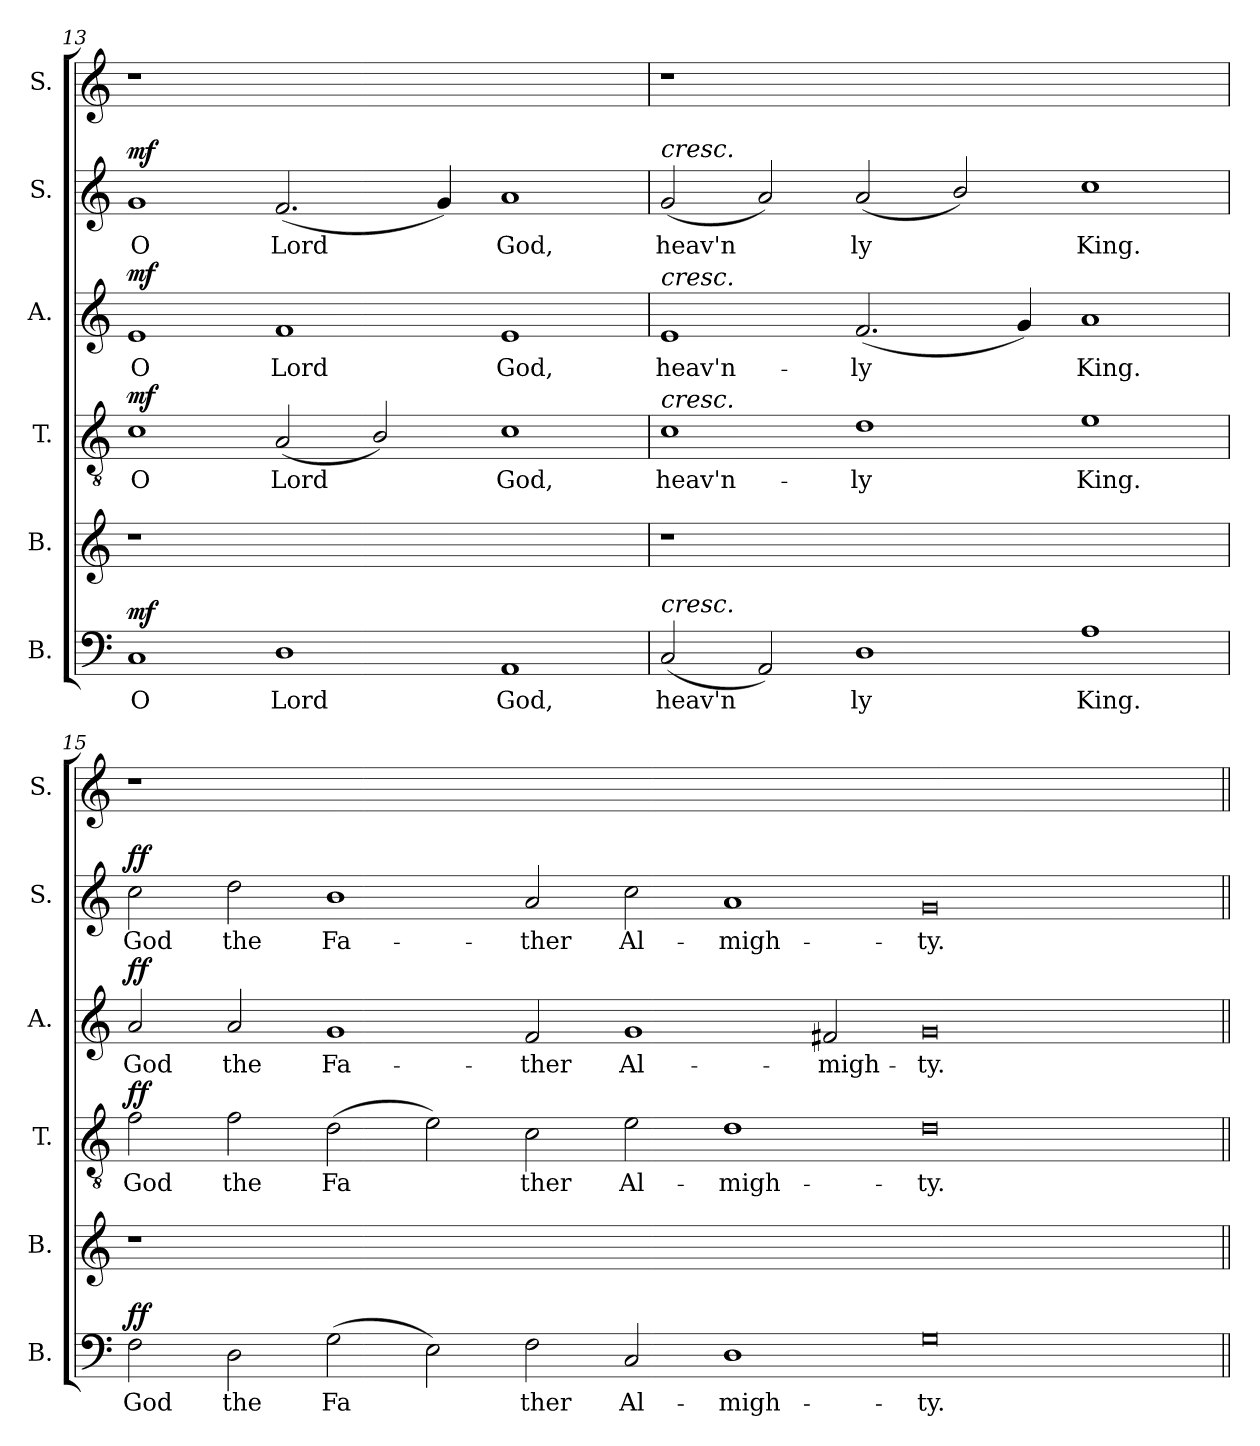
**kern	**text	**dynam	**kern	**kern	**text	**dynam	**kern	**text	**dynam	**kern	**text	**dynam	**kern
*part6	*part6	*part6	*part5	*part4	*part4	*part4	*part3	*part3	*part3	*part2	*part2	*part2	*part1
*staff6	*staff6	*staff6	*staff5	*staff4	*staff4	*staff4	*staff3	*staff3	*staff3	*staff2	*staff2	*staff2	*staff1
*I"B.	*	*	*I"B.	*I"T.	*	*	*I"A.	*	*	*I"S.	*	*	*I"S.
*I'B.	*	*	*I'B.	*I'T.	*	*	*I'A.	*	*	*I'S.	*	*	*I'S.
!!LO:PB:g=z
*clefF4	*	*	*clefG2	*clefGv2	*	*	*clefG2	*	*	*clefG2	*	*	*clefG2
*k[]	*	*	*k[]	*k[]	*	*	*k[]	*	*	*k[]	*	*	*k[]
=13	=13	=13	=13	=13	=13	=13	=13	=13	=13	=13	=13	=13	=13
!	!LO:LY:b	!LO:DY:b	!	!	!LO:LY:b	!LO:DY:b	!	!LO:LY:b	!LO:DY:b	!	!LO:LY:b	!LO:DY:b	!
1C	O	mf	1r	1c	O	mf	1e	O	mf	1g	O	mf	1r
!	!LO:LY:b	!	!	!	!LO:LY:b	!	!	!LO:LY:b	!	!	!LO:LY:b	!	!
1D	Lord	.	0ryy	(<2A/	Lord	.	1f	Lord	.	(<2.f/	Lord	.	0ryy
.	.	.	.	2B/)	.	.	.	.	.	.	.	.	.
.	.	.	.	.	.	.	.	.	.	4g/)	.	.	.
!	!LO:LY:b	!	!	!	!LO:LY:b	!	!	!LO:LY:b	!	!	!LO:LY:b	!	!
1AA	God,	.	.	1c	God,	.	1e	God,	.	1a	God,	.	.
=14	=14	=14	=14	=14	=14	=14	=14	=14	=14	=14	=14	=14	=14
!	!	!	!	!	!	!	!	!	!	!LO:TX:a:i:t=cresc.	!	!	!
!	!	!	!	!	!	!	!LO:TX:a:i:t=cresc.	!	!	!	!	!	!
!	!	!	!	!LO:TX:a:i:t=cresc.	!	!	!	!	!	!	!	!	!
!LO:TX:a:i:t=cresc.	!	!	!	!	!	!	!	!	!	!	!	!	!
!	!LO:LY:b	!	!	!	!LO:LY:b	!	!	!LO:LY:b	!	!	!LO:LY:b	!	!
(<2C/	heav'n	.	1r	1c	heav'n-	.	1e	heav'n-	.	(<2g/	heav'n	.	1r
2AA/)	.	.	.	.	.	.	.	.	.	2a/)	.	.	.
!	!LO:LY:b	!	!	!	!LO:LY:b	!	!	!LO:LY:b	!	!	!LO:LY:b	!	!
1D	ly	.	0ryy	1d	-ly	.	(<2.f/	-ly	.	(<2a/	ly	.	0ryy
.	.	.	.	.	.	.	.	.	.	2b/)	.	.	.
.	.	.	.	.	.	.	4g/)	.	.	.	.	.	.
!	!LO:LY:b	!	!	!	!LO:LY:b	!	!	!LO:LY:b	!	!	!LO:LY:b	!	!
1A	King.	.	.	1e	King.	.	1a	King.	.	1cc	King.	.	.
!!LO:PB:g=z
=15	=15	=15	=15	=15	=15	=15	=15	=15	=15	=15	=15	=15	=15
!	!LO:LY:b	!LO:DY:b	!	!	!LO:LY:b	!LO:DY:b	!	!LO:LY:b	!LO:DY:b	!	!LO:LY:b	!LO:DY:b	!
2F\	God	ff	1r	2f\	God	ff	2a/	God	ff	2cc\	God	ff	1r
!	!LO:LY:b	!	!	!	!LO:LY:b	!	!	!LO:LY:b	!	!	!LO:LY:b	!	!
2D\	the	.	.	2f\	the	.	2a/	the	.	2dd\	the	.	.
!	!LO:LY:b	!	!	!	!LO:LY:b	!	!	!LO:LY:b	!	!	!LO:LY:b	!	!
(>2G\	Fa	.	00ryy	(>2d\	Fa	.	1g	Fa-	.	1b	Fa-	.	00ryy
2E\)	.	.	.	2e\)	.	.	.	.	.	.	.	.	.
!	!LO:LY:b	!	!	!	!LO:LY:b	!	!	!LO:LY:b	!	!	!LO:LY:b	!	!
2F\	ther	.	.	2c\	ther	.	2f/	-ther	.	2a/	-ther	.	.
!	!LO:LY:b	!	!	!	!LO:LY:b	!	!	!LO:LY:b	!	!	!LO:LY:b	!	!
2C/	Al-	.	.	2e\	Al-	.	1g	Al-	.	2cc\	Al-	.	.
!	!LO:LY:b	!	!	!	!LO:LY:b	!	!	!	!	!	!LO:LY:b	!	!
1D	-migh-	.	.	1d	-migh-	.	.	.	.	1a	-migh-	.	.
!	!	!	!	!	!	!	!	!LO:LY:b	!	!	!	!	!
.	.	.	.	.	.	.	2f#X/	-migh-	.	.	.	.	.
!	!LO:LY:b	!	!	!	!LO:LY:b	!	!	!LO:LY:b	!	!	!LO:LY:b	!	!
0G	-ty.	.	.	0d	-ty.	.	0g	-ty.	.	0g	-ty.	.	.
.	.	.	1ryy	.	.	.	.	.	.	.	.	.	1ryy
=||	=||	=||	=||	=||	=||	=||	=||	=||	=||	=||	=||	=||	=||
*-	*-	*-	*-	*-	*-	*-	*-	*-	*-	*-	*-	*-	*-
